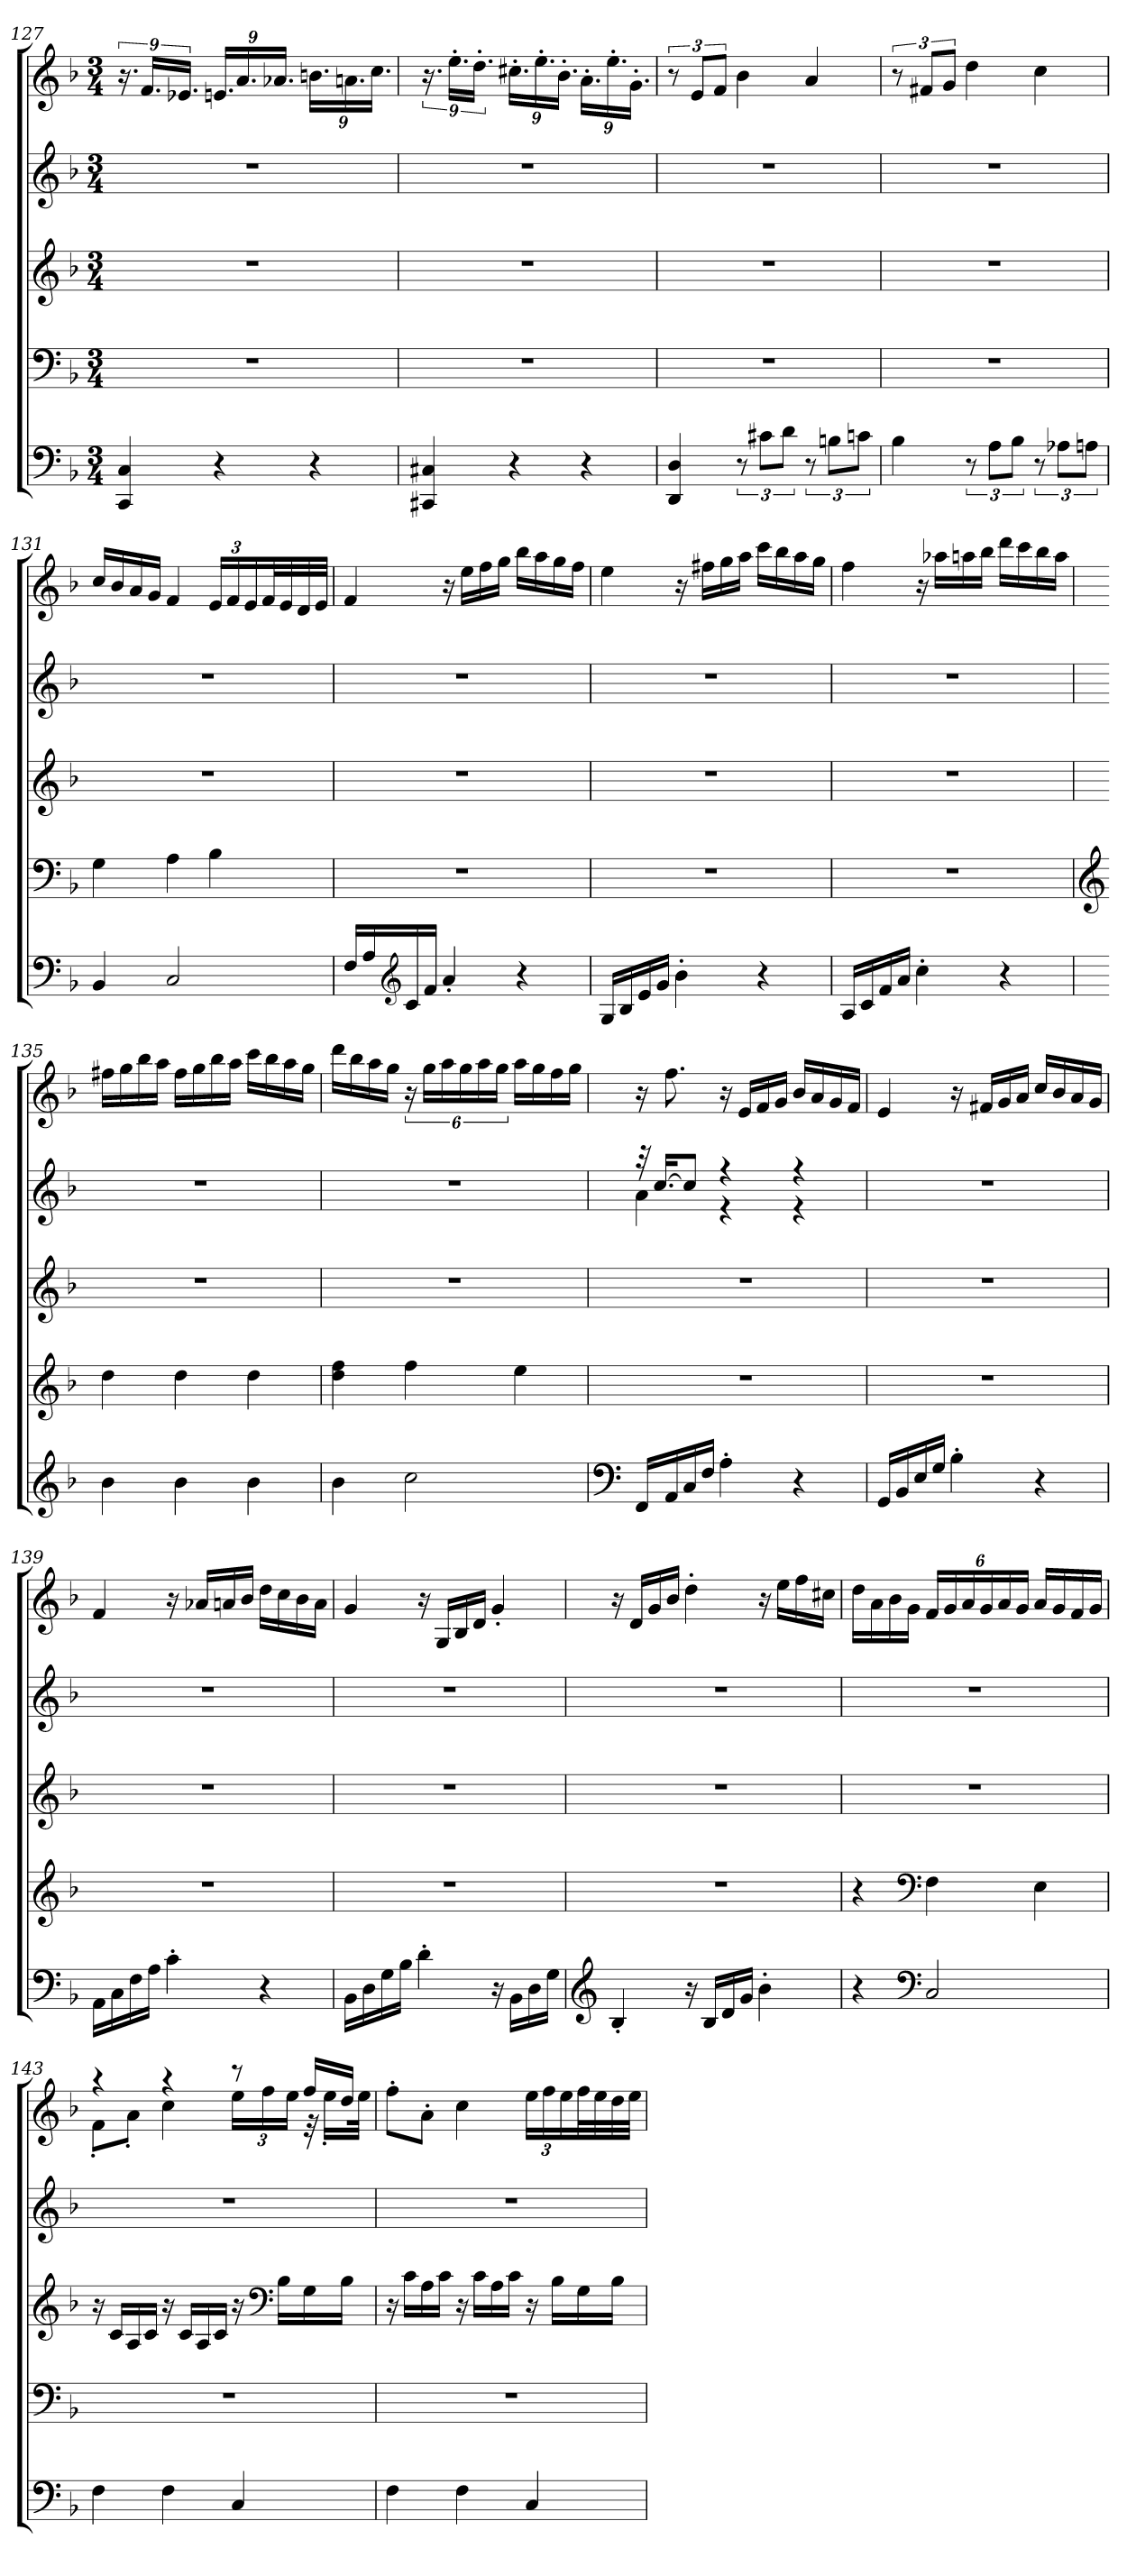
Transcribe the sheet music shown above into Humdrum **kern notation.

**kern	**kern	**kern	**kern	**kern
*part5	*part4	*part3	*part2	*part1
*staff5	*staff4	*staff3	*staff2	*staff1
!!LO:PB:g=z
*clefF4	*clefF4	*clefG2	*clefG2	*clefG2
*k[b-]	*k[b-]	*k[b-]	*k[b-]	*k[b-]
*M3/4	*M3/4	*M3/4	*M3/4	*M3/4
*MM135	*MM135	*MM135	*MM135	*MM135
=127	=127	=127	=127	=127
4CC/ 4C/	2.r	2.r	2.r	18.r
.	.	.	.	18.f/LL
.	.	.	.	18.e-X/JJ
4r	.	.	.	18.en/LL
.	.	.	.	18.a/
.	.	.	.	18.a-X/JJ
4r	.	.	.	18.bn\LL
.	.	.	.	18.an\
.	.	.	.	18.cc\JJ
=128	=128	=128	=128	=128
*	*	*	*	*MM136
4CC#X/ 4C#X/	2.r	2.r	2.r	18.r
.	.	.	.	18.ee'\LL
.	.	.	.	18.dd'\JJ
4r	.	.	.	18.cc#X'\LL
.	.	.	.	18.ee'\
.	.	.	.	18.b-'\JJ
4r	.	.	.	18.a'\LL
.	.	.	.	18.ee'\
.	.	.	.	18.g'\JJ
=129	=129	=129	=129	=129
*	*	*	*	*MM136
4DD/ 4D/	2.r	2.r	2.r	12r
.	.	.	.	12e/L
.	.	.	.	12f/J
12r	.	.	.	4b-\
12c#X\L	.	.	.	.
12d\J	.	.	.	.
12r	.	.	.	4a/
12Bn\L	.	.	.	.
12cn\J	.	.	.	.
!!LO:LB:g=z
=130	=130	=130	=130	=130
*	*	*	*	*MM136
4B-\	2.r	2.r	2.r	12r
.	.	.	.	12f#X/L
.	.	.	.	12g/J
12r	.	.	.	4dd\
12A\L	.	.	.	.
12B-\J	.	.	.	.
12r	.	.	.	4cc\
12A-X\L	.	.	.	.
12An\J	.	.	.	.
=131	=131	=131	=131	=131
*	*	*	*	*MM134
4BB-/	4G\	2.r	2.r	16cc/LL
.	.	.	.	16b-/
.	.	.	.	16a/
.	.	.	.	16g/JJ
2C/	4A\	.	.	4f/
*	*	*	*	*Xbrackettup
.	4B-\	.	.	24e/LL
.	.	.	.	24f/
.	.	.	.	24e/
.	.	.	.	32f/L
.	.	.	.	32e/
.	.	.	.	32d/
*	*	*	*	*MM132
.	.	.	.	32e/JJJ
=132	=132	=132	=132	=132
*	*	*	*	*MM136
16F/LL	2.r	2.r	2.r	4f/
16A/	.	.	.	.
*clefG2	*	*	*	*
16c/	.	.	.	.
16f/JJ	.	.	.	.
4a'/	.	.	.	16r
.	.	.	.	16ee\LL
.	.	.	.	16ff\
.	.	.	.	16gg\JJ
4r	.	.	.	16bb-\LL
.	.	.	.	16aa\
.	.	.	.	16gg\
.	.	.	.	16ff\JJ
!!LO:PB:g=z
=133	=133	=133	=133	=133
*	*	*	*	*MM136
16G/LL	2.r	2.r	2.r	4ee\
16B-/	.	.	.	.
16e/	.	.	.	.
16g/JJ	.	.	.	.
4b-'\	.	.	.	16r
.	.	.	.	16ff#X\LL
.	.	.	.	16gg\
.	.	.	.	16aa\JJ
4r	.	.	.	16ccc\LL
.	.	.	.	16bb-\
.	.	.	.	16aa\
.	.	.	.	16gg\JJ
=134	=134	=134	=134	=134
*	*	*	*	*MM136
16A/LL	2.r	2.r	2.r	4ff\
16c/	.	.	.	.
16f/	.	.	.	.
16a/JJ	.	.	.	.
4cc'\	.	.	.	16r
.	.	.	.	16aa-X\LL
.	.	.	.	16aan\
.	.	.	.	16bb-\JJ
4r	.	.	.	16ddd\LL
.	.	.	.	16ccc\
.	.	.	.	16bb-\
.	.	.	.	16aa\JJ
!!LO:LB:g=z
=135	=135	=135	=135	=135
*	*clefG2	*	*	*
*	*	*	*	*MM136
4b-\	4dd\	2.r	2.r	16ff#X\LL
.	.	.	.	16gg\
.	.	.	.	16bb-\
.	.	.	.	16aa\JJ
4b-\	4dd\	.	.	16ff#\LL
.	.	.	.	16gg\
.	.	.	.	16bb-\
.	.	.	.	16aa\JJ
4b-\	4dd\	.	.	16ccc\LL
.	.	.	.	16bb-\
.	.	.	.	16aa\
.	.	.	.	16gg\JJ
=136	=136	=136	=136	=136
4b-\	4dd\ 4ff\	2.r	2.r	16ddd\LL
.	.	.	.	16bb-\
.	.	.	.	16aa\
.	.	.	.	16gg\JJ
*	*	*	*	*brackettup
2cc\	4ff\	.	.	24r
.	.	.	.	24gg\LL
.	.	.	.	24aa\
*	*	*	*	*Xbrackettup
.	.	.	.	24gg\
.	.	.	.	24aa\
.	.	.	.	24gg\JJ
.	4ee\	.	.	16aa\LL
.	.	.	.	16gg\
.	.	.	.	16ff\
.	.	.	.	16gg\JJ
=137	=137	=137	=137	=137
*clefF4	*	*	*	*
*	*	*	*	*MM136
*	*	*	*^	*
16FF/LL	2.r	2.r	32r	4a\	16r
.	.	.	[16.cc/KL	.	.
16AA/	.	.	.	.	8.ff\
16C/	.	.	8cc/J]	.	.
16F/JJ	.	.	.	.	.
4A'\	.	.	4r	4r	16r
.	.	.	.	.	16e/LL
.	.	.	.	.	16f/
.	.	.	.	.	16g/JJ
4r	.	.	4r	4r	16b-/LL
.	.	.	.	.	16a/
.	.	.	.	.	16g/
.	.	.	.	.	16f/JJ
*	*	*	*v	*v	*
!!LO:PB:g=z
=138	=138	=138	=138	=138
*	*	*	*	*MM136
16GG/LL	2.r	2.r	2.r	4e/
16BB-/	.	.	.	.
16E/	.	.	.	.
16G/JJ	.	.	.	.
4B-'\	.	.	.	16r
.	.	.	.	16f#X/LL
.	.	.	.	16g/
.	.	.	.	16a/JJ
4r	.	.	.	16cc/LL
.	.	.	.	16b-/
.	.	.	.	16a/
.	.	.	.	16g/JJ
=139	=139	=139	=139	=139
*	*	*	*	*MM136
16AA\LL	2.r	2.r	2.r	4f/
16C\	.	.	.	.
16F\	.	.	.	.
16A\JJ	.	.	.	.
4c'\	.	.	.	16r
.	.	.	.	16a-X/LL
.	.	.	.	16an/
.	.	.	.	16b-/JJ
4r	.	.	.	16dd\LL
.	.	.	.	16cc\
.	.	.	.	16b-\
.	.	.	.	16a\JJ
=140	=140	=140	=140	=140
*	*	*	*	*MM136
16BB-\LL	2.r	2.r	2.r	4g/
16D\	.	.	.	.
16G\	.	.	.	.
16B-\JJ	.	.	.	.
4d'\	.	.	.	16r
.	.	.	.	16G/LL
.	.	.	.	16B-/
.	.	.	.	16d/JJ
16r	.	.	.	4g'/
16BB-\LL	.	.	.	.
16D\	.	.	.	.
16G\JJ	.	.	.	.
!!LO:LB:g=z
=141	=141	=141	=141	=141
*clefG2	*	*	*	*
4B-'/	2.r	2.r	2.r	16r
.	.	.	.	16d/LL
.	.	.	.	16g/
.	.	.	.	16b-/JJ
16r	.	.	.	4dd'\
16B-/LL	.	.	.	.
16d/	.	.	.	.
16g/JJ	.	.	.	.
*	*	*	*	*MM100
4b-'\	.	.	.	16r
*	*	*	*	*MM134
.	.	.	.	16ee\LL
.	.	.	.	16ff\
.	.	.	.	16cc#X\JJ
=142	=142	=142	=142	=142
4r	4r	2.r	2.r	16dd\LL
.	.	.	.	16a\
.	.	.	.	16b-\
.	.	.	.	16g\JJ
*clefF4	*clefF4	*	*	*
2C/	4F\	.	.	24f/LL
.	.	.	.	24g/
.	.	.	.	24a/
.	.	.	.	24g/
.	.	.	.	24a/
.	.	.	.	24g/JJ
.	4E\	.	.	16a/LL
.	.	.	.	16g/
.	.	.	.	16f/
.	.	.	.	16g/JJ
!!LO:PB:g=z
=143	=143	=143	=143	=143
*	*	*	*	*MM134
*	*	*	*	*^
4F\	2.r	16r	2.r	4r	8f'\L
.	.	16c/LL	.	.	.
.	.	16A/	.	.	8a'\J
.	.	16c/JJ	.	.	.
4F\	.	16r	.	4r	4cc\
.	.	16c/LL	.	.	.
.	.	16A/	.	.	.
.	.	16c/JJ	.	.	.
4C/	.	16r	.	8r	24ee\LL
.	.	.	.	.	24ff\
*	*	*clefF4	*	*	*
.	.	16B-\LL	.	.	.
.	.	.	.	.	24ee\JJ
.	.	16G\	.	16ff/LL	32r
.	.	.	.	.	16ee'\LL
.	.	16B-\JJ	.	16dd/JJ	.
*	*	*	*	*MM132	*
.	.	.	.	.	32ee\JJk
*	*	*	*	*v	*v
=144	=144	=144	=144	=144
*	*	*	*	*MM134
4F\	2.r	16r	2.r	8ff'\L
.	.	16c\LL	.	.
.	.	16A\	.	8a'\J
.	.	16c\JJ	.	.
4F\	.	16r	.	4cc\
.	.	16c\LL	.	.
.	.	16A\	.	.
.	.	16c\JJ	.	.
4C/	.	16r	.	24ee\LL
.	.	.	.	24ff\
.	.	16B-\LL	.	.
.	.	.	.	24ee\
.	.	16G\	.	32ff\L
.	.	.	.	32ee\
.	.	16B-\JJ	.	32dd\
*	*	*	*	*MM132
.	.	.	.	32ee\JJJ
=	=	=	=	=
*-	*-	*-	*-	*-
